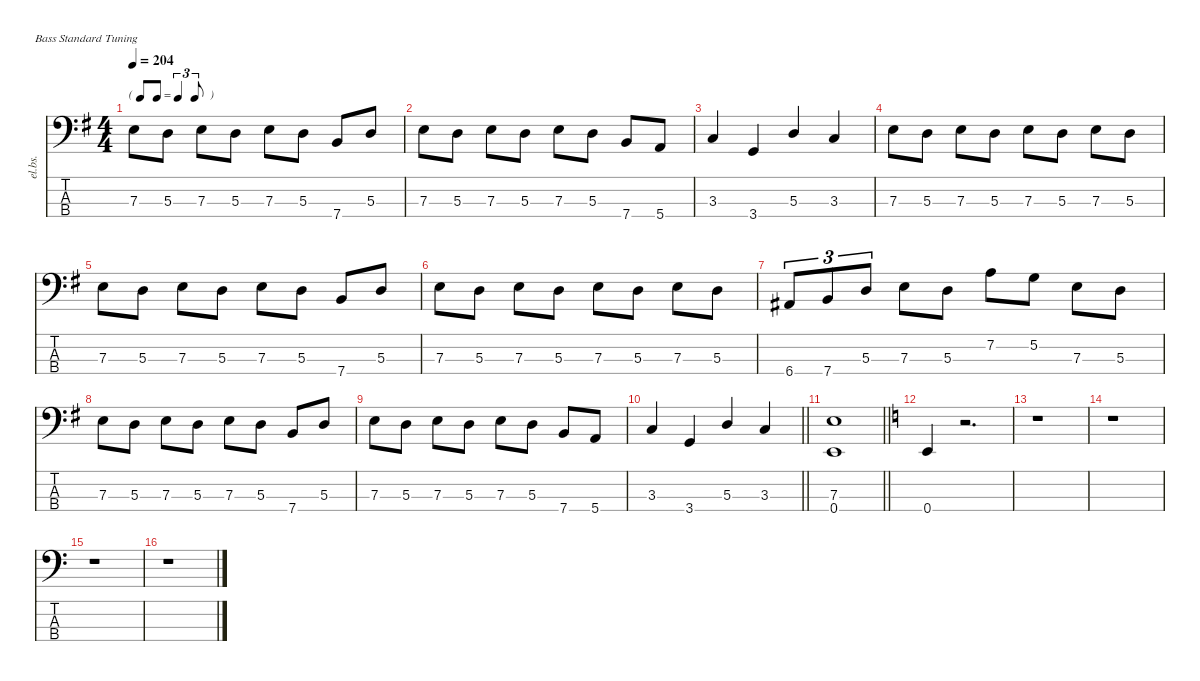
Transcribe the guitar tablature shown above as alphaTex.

\defaultSystemsLayout 4
\hideDynamics
\bracketExtendMode nobrackets
\otherSystemsTrackNameOrientation horizontal
\track ("Cliff Burton" "el.bs.") {defaultSystemsLayout 8 instrument electricbassfinger}
\staff {score tabs}
\tuning (G2 D2 A1 E1)
\ts (4 4)
\tf triplet8th
\tempo 204
\clef f4
\ks eminor
7.3{acc forcenatural}.8{dy f beam Down} 5.3{acc forcenatural}.8{beam Down} 7.3{acc forcenatural}.8{beam Down} 5.3{acc forcenatural}.8{beam Down} 7.3{acc forcenatural}.8{beam Down} 5.3{acc forcenatural}.8{beam Down} 7.4{acc forcenatural}.8{beam Up} 5.3{acc forcenatural}.8{beam Up} |
7.3{acc forcenatural}.8{beam Down} 5.3{acc forcenatural}.8{beam Down} 7.3{acc forcenatural}.8{beam Down} 5.3{acc forcenatural}.8{beam Down} 7.3{acc forcenatural}.8{beam Down} 5.3{acc forcenatural}.8{beam Down} 7.4{acc forcenatural}.8{beam Up} 5.4{acc forcenatural}.8{beam Up} |
3.3{acc forcenatural}.4{beam Up} 3.4{acc forcenatural}.4{beam Up} 5.3{acc forcenatural}.4{beam Up} 3.3{acc forcenatural}.4{beam Up} |
7.3{acc forcenatural}.8{beam Down} 5.3{acc forcenatural}.8{beam Down} 7.3{acc forcenatural}.8{beam Down} 5.3{acc forcenatural}.8{beam Down} 7.3{acc forcenatural}.8{beam Down} 5.3{acc forcenatural}.8{beam Down} 7.3{acc forcenatural}.8{beam Down} 5.3{acc forcenatural}.8{beam Down} |
7.3{acc forcenatural}.8{beam Down} 5.3{acc forcenatural}.8{beam Down} 7.3{acc forcenatural}.8{beam Down} 5.3{acc forcenatural}.8{beam Down} 7.3{acc forcenatural}.8{beam Down} 5.3{acc forcenatural}.8{beam Down} 7.4{acc forcenatural}.8{beam Up} 5.3{acc forcenatural}.8{beam Up} |
7.3{acc forcenatural}.8{beam Down} 5.3{acc forcenatural}.8{beam Down} 7.3{acc forcenatural}.8{beam Down} 5.3{acc forcenatural}.8{beam Down} 7.3{acc forcenatural}.8{beam Down} 5.3{acc forcenatural}.8{beam Down} 7.3{acc forcenatural}.8{beam Down} 5.3{acc forcenatural}.8{beam Down} |
6.4{acc #}.8{tu (3 2) beam Up} 7.4{acc forcenatural}.8{tu (3 2) beam Up} 5.3{acc forcenatural}.8{tu (3 2) beam Up} 7.3{acc forcenatural}.8{beam Down} 5.3{acc forcenatural}.8{beam Down} 7.2{acc forcenatural}.8{beam Down} 5.2{acc forcenatural}.8{beam Down} 7.3{acc forcenatural}.8{beam Down} 5.3{acc forcenatural}.8{beam Down} |
7.3{acc forcenatural}.8{beam Down} 5.3{acc forcenatural}.8{beam Down} 7.3{acc forcenatural}.8{beam Down} 5.3{acc forcenatural}.8{beam Down} 7.3{acc forcenatural}.8{beam Down} 5.3{acc forcenatural}.8{beam Down} 7.4{acc forcenatural}.8{beam Up} 5.3{acc forcenatural}.8{beam Up} |
7.3{acc forcenatural}.8{beam Down} 5.3{acc forcenatural}.8{beam Down} 7.3{acc forcenatural}.8{beam Down} 5.3{acc forcenatural}.8{beam Down} 7.3{acc forcenatural}.8{beam Down} 5.3{acc forcenatural}.8{beam Down} 7.4{acc forcenatural}.8{beam Up} 5.4{acc forcenatural}.8{beam Up} |
\barLineRight lightlight
3.3{acc forcenatural}.4{beam Up} 3.4{acc forcenatural}.4{beam Up} 5.3{acc forcenatural}.4{beam Up} 3.3{acc forcenatural}.4{beam Up} |
\barLineRight lightlight
(7.3{acc forcenatural} 0.4{acc forcenatural}).1{beam Up} |
\ks aminor
0.4.4{beam Up} r.2{d beam Up} |
r.1{beam Down} |
r.1{beam Down} |
r.1{beam Down} |
r.1{beam Down}
